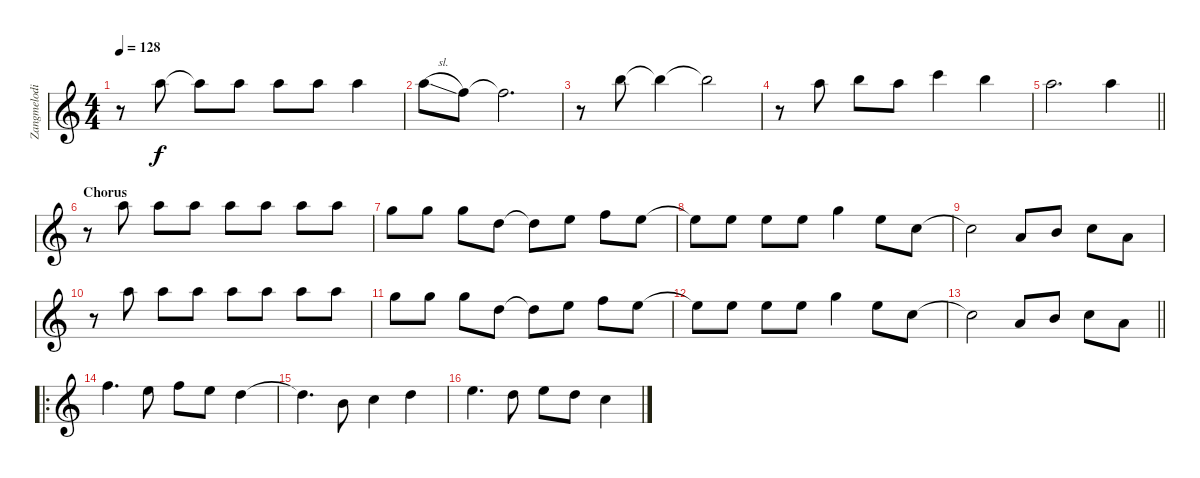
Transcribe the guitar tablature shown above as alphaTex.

\track ("Zangmelodie" "Zangmelodi") {instrument distortionguitar}
\staff {score}
\tuning (E4 B3 G3 D3 A2 E2) {hide}
\ts (4 4)
\tempo 128
\clef g2
\ks c
r.8{dy f} 5.1.8 5.1{t}.8 5.1.8 5.1.8 5.1.8 5.1.4 |
5.1{sl}.8 1.1.8 1.1{t}.2{d} |
r.8 7.1.8 7.1{t}.4 7.1{t}.2 |
r.8 5.1.8 7.1.8 5.1.8 8.1.4 7.1.4 |
\barLineRight lightlight
5.1.2{d} 5.1.4 |
\section ("" "Chorus")
r.8 5.1.8 5.1.8 5.1.8 5.1.8 5.1.8 5.1.8 5.1.8 |
3.1.8 3.1.8 3.1.8 3.2.8 3.2{t}.8 0.1.8 1.1.8 0.1.8 |
0.1{t}.8 0.1.8 0.1.8 0.1.8 3.1.4 0.1.8 1.2.8 |
1.2{t}.2 2.3.8 0.2.8 1.2.8 2.3.8 |
r.8 5.1.8 5.1.8 5.1.8 5.1.8 5.1.8 5.1.8 5.1.8 |
3.1.8 3.1.8 3.1.8 3.2.8 3.2{t}.8 0.1.8 1.1.8 0.1.8 |
0.1{t}.8 0.1.8 0.1.8 0.1.8 3.1.4 0.1.8 1.2.8 |
\barLineRight lightlight
1.2{t}.2 2.3.8 0.2.8 1.2.8 2.3.8 |
\ro
1.1.4{d} 0.1.8 1.1.8 0.1.8 3.2.4 |
3.2{t}.4{d} 0.2.8 1.2.4 3.2.4 |
0.1.4{d} 3.2.8 0.1.8 3.2.8 1.2.4
